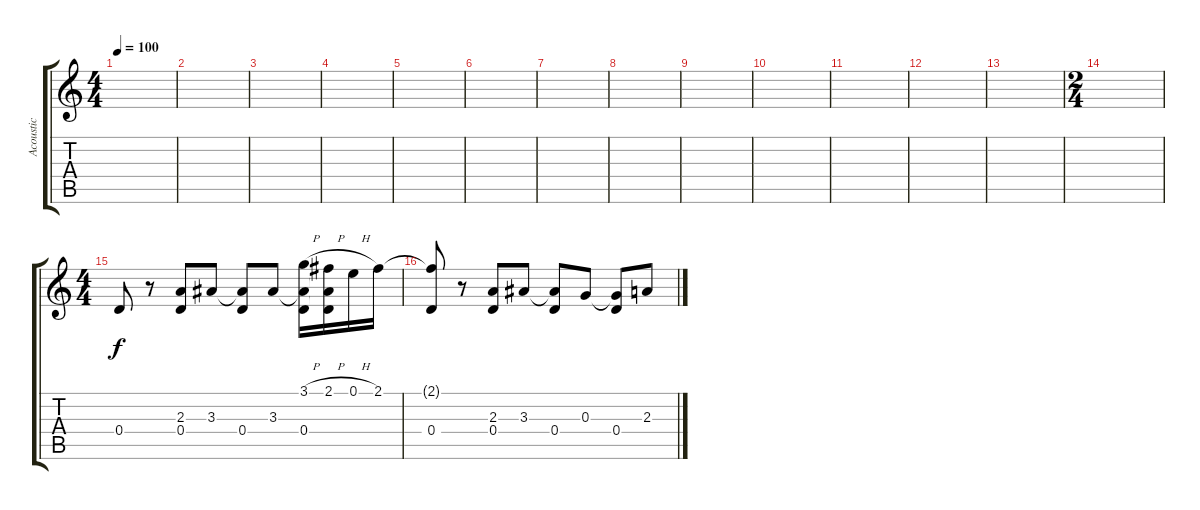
\track ("Acoustic" "Acoustic") {instrument acousticguitarsteel}
\staff {score tabs}
\tuning (E4 B3 G3 D3 A2 E2) {hide}
\ts (4 4)
\tempo 100
\clef g2
\ks c
|
|
|
|
|
|
|
|
|
|
|
|
|
\ts (2 4)
|
\ts (4 4)
0.4.8 r.8 (2.3 0.4).8 3.3.8 (3.3{t} 0.4).8 3.3.8 (3.1{h} 3.3{t} 0.4).16 (2.1{h} 3.3{t} 0.4{t}).16 0.1{h}.16 2.1.16 |
(2.1{t} 0.4).8 r.8 (2.3 0.4).8 3.3.8 (3.3{t} 0.4).8 0.3.8 (0.3{t} 0.4).8 2.3.8
